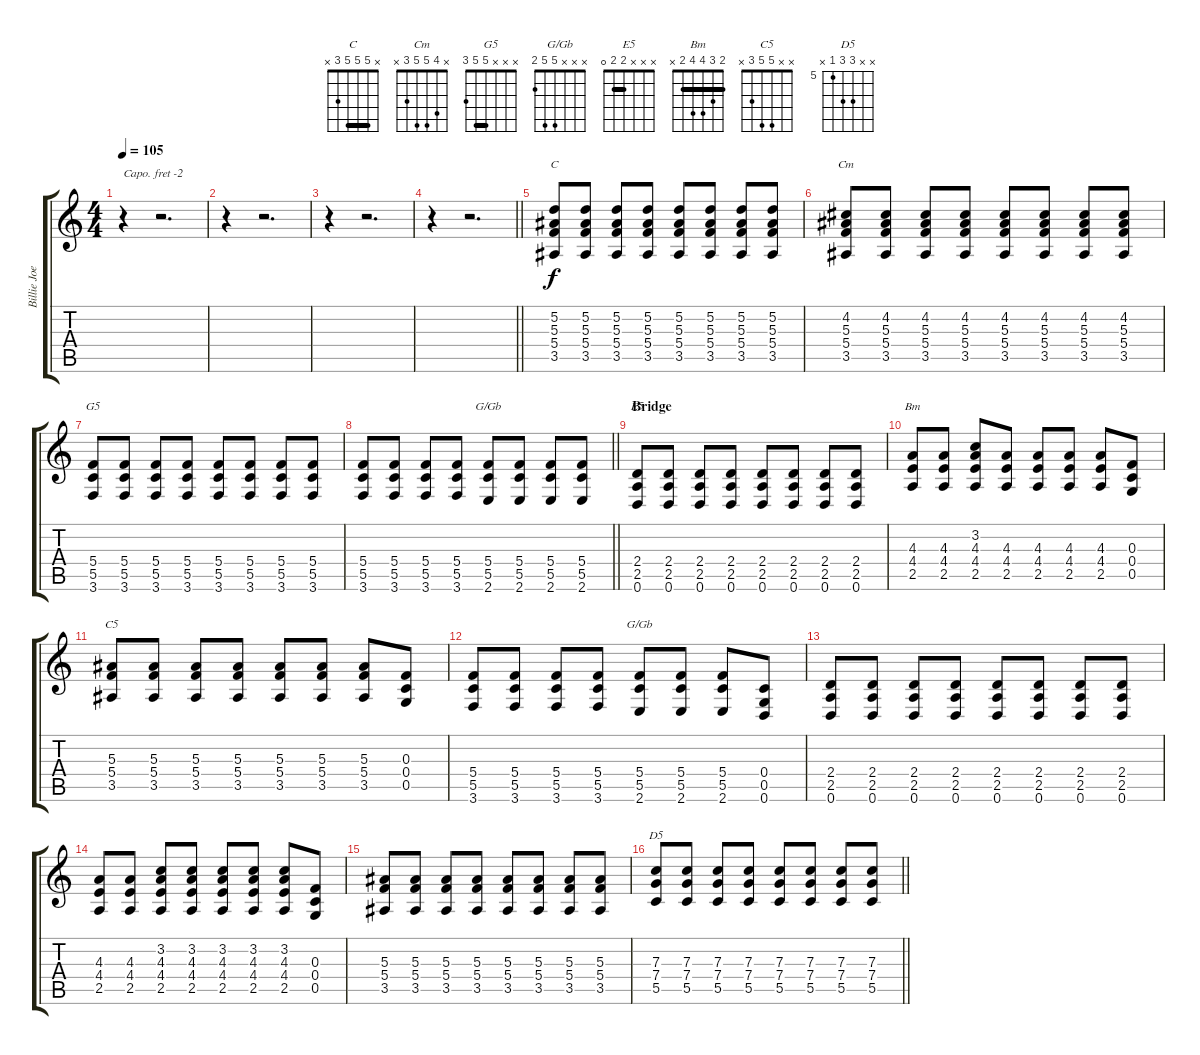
\track ("Billie Joe Armstrong - Guitar 2" "Billie Joe") {instrument distortionguitar}
\staff {score tabs}
\capo -2
\tuning (E4 B3 G3 D3 A2 E2) {hide}
\chord ("C" x 5 5 5 3 x) {barre 5}
\chord ("Cm" x 4 5 5 3 x)
\chord ("G5" x x x 5 5 3) {barre 5}
\chord ("G/Gb" x x x 5 5 2) {barre 5}
\chord ("E5" x x x 2 2 0) {barre 2}
\chord ("Bm" 2 3 4 4 2 x) {barre 2}
\chord ("C5" x x 5 5 3 x)
\chord ("G/Gb" x x x 5 5 2)
\chord ("D5" x x 7 7 5 x) {firstfret 5}
\ts (4 4)
\tempo 105
\clef g2
\ks c
r.4{dy f} r.2{d} |
r.4 r.2{d} |
r.4 r.2{d} |
\barLineRight lightlight
r.4 r.2{d} |
(5.2 5.3 5.4 3.5).8{ch "C"} (5.2 5.3 5.4 3.5).8 (5.2 5.3 5.4 3.5).8 (5.2 5.3 5.4 3.5).8 (5.2 5.3 5.4 3.5).8 (5.2 5.3 5.4 3.5).8 (5.2 5.3 5.4 3.5).8 (5.2 5.3 5.4 3.5).8 |
(4.2 5.3 5.4 3.5).8{ch "Cm"} (4.2 5.3 5.4 3.5).8 (4.2 5.3 5.4 3.5).8 (4.2 5.3 5.4 3.5).8 (4.2 5.3 5.4 3.5).8 (4.2 5.3 5.4 3.5).8 (4.2 5.3 5.4 3.5).8 (4.2 5.3 5.4 3.5).8 |
(5.4 5.5 3.6).8{ch "G5"} (5.4 5.5 3.6).8 (5.4 5.5 3.6).8 (5.4 5.5 3.6).8 (5.4 5.5 3.6).8 (5.4 5.5 3.6).8 (5.4 5.5 3.6).8 (5.4 5.5 3.6).8 |
\barLineRight lightlight
(5.4 5.5 3.6).8 (5.4 5.5 3.6).8 (5.4 5.5 3.6).8 (5.4 5.5 3.6).8 (5.4 5.5 2.6).8{ch "G/Gb"} (5.4 5.5 2.6).8 (5.4 5.5 2.6).8 (5.4 5.5 2.6).8 |
\section ("" "Bridge")
(2.4 2.5 0.6).8{ch "E5"} (2.4 2.5 0.6).8 (2.4 2.5 0.6).8 (2.4 2.5 0.6).8 (2.4 2.5 0.6).8 (2.4 2.5 0.6).8 (2.4 2.5 0.6).8 (2.4 2.5 0.6).8 |
(4.3 4.4 2.5).8{ch "Bm"} (4.3 4.4 2.5).8 (3.2 4.3 4.4 2.5).8 (4.3 4.4 2.5).8 (4.3 4.4 2.5).8 (4.3 4.4 2.5).8 (4.3 4.4 2.5).8 (0.3 0.4 0.5).8 |
(5.3 5.4 3.5).8{ch "C5"} (5.3 5.4 3.5).8 (5.3 5.4 3.5).8 (5.3 5.4 3.5).8 (5.3 5.4 3.5).8 (5.3 5.4 3.5).8 (5.3 5.4 3.5).8 (0.3 0.4 0.5).8 |
(5.4 5.5 3.6).8 (5.4 5.5 3.6).8 (5.4 5.5 3.6).8 (5.4 5.5 3.6).8 (5.4 5.5 2.6).8{ch "G/Gb"} (5.4 5.5 2.6).8 (5.4 5.5 2.6).8 (0.4 0.5 0.6).8 |
(2.4 2.5 0.6).8 (2.4 2.5 0.6).8 (2.4 2.5 0.6).8 (2.4 2.5 0.6).8 (2.4 2.5 0.6).8 (2.4 2.5 0.6).8 (2.4 2.5 0.6).8 (2.4 2.5 0.6).8 |
(4.3 4.4 2.5).8 (4.3 4.4 2.5).8 (3.2 4.3 4.4 2.5).8 (3.2 4.3 4.4 2.5).8 (3.2 4.3 4.4 2.5).8 (3.2 4.3 4.4 2.5).8 (3.2 4.3 4.4 2.5).8 (0.3 0.4 0.5).8 |
(5.3 5.4 3.5).8 (5.3 5.4 3.5).8 (5.3 5.4 3.5).8 (5.3 5.4 3.5).8 (5.3 5.4 3.5).8 (5.3 5.4 3.5).8 (5.3 5.4 3.5).8 (5.3 5.4 3.5).8 |
\barLineRight lightlight
(7.3 7.4 5.5).8{ch "D5"} (7.3 7.4 5.5).8 (7.3 7.4 5.5).8 (7.3 7.4 5.5).8 (7.3 7.4 5.5).8 (7.3 7.4 5.5).8 (7.3 7.4 5.5).8 (7.3 7.4 5.5).8
